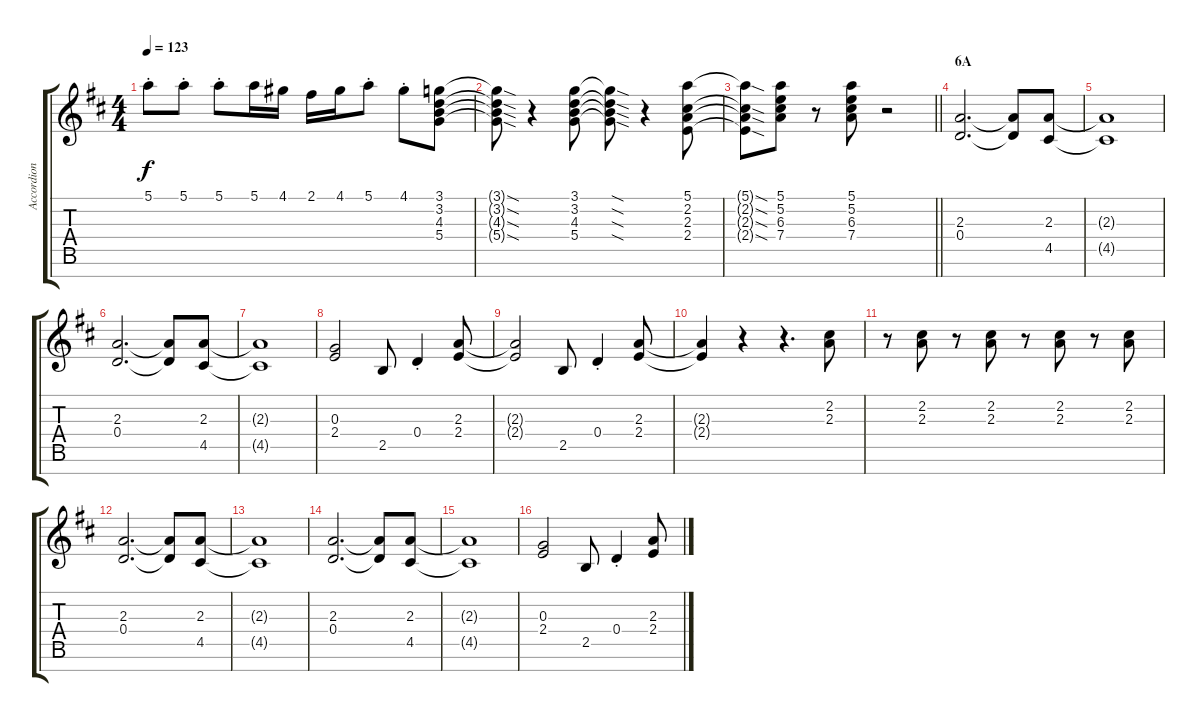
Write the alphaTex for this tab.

\track ("Accordion" "Accordion") {instrument accordion}
\staff {score tabs}
\tuning (E5 B4 G4 D4 A3 E3 B2) {hide}
\ts (4 4)
\tempo 123
\clef g2
\ks d
5.1{st}.8{dy f} 5.1{st}.8 5.1{st}.8 5.1.16 4.1.16 2.1.16 4.1.16 5.1{st}.8 4.1{st}.8 (3.1 3.2 4.3 5.4).8 |
(3.1{sod t} 3.2{sod t} 4.3{sod t} 5.4{sod t}).8 r.4 (3.1 3.2 4.3 5.4).8 (3.1{sod t} 3.2{sod t} 4.3{sod t} 5.4{sod t}).8 r.4 (5.1 2.2 2.3 2.4).8 |
\barLineRight lightlight
(5.1{sod t} 2.2{sod t} 2.3{sod t} 2.4{sod t}).8 (5.1 5.2 6.3 7.4).8 r.8 (5.1 5.2 6.3 7.4).8 r.2 |
\section ("" "6A")
(2.3 0.4).2{d} (2.3{t} 0.4{t}).8 (2.3 4.5).8 |
(2.3{t} 4.5{t}).1 |
(2.3 0.4).2{d} (2.3{t} 0.4{t}).8 (2.3 4.5).8 |
(2.3{t} 4.5{t}).1 |
(0.3 2.4).2 2.5.8 0.4{st}.4 (2.3 2.4).8 |
(2.3{t} 2.4{t}).2 2.5.8 0.4{st}.4 (2.3 2.4).8 |
(2.3{t} 2.4{t}).4 r.4 r.4{d} (2.2 2.3).8 |
r.8 (2.2 2.3).8 r.8 (2.2 2.3).8 r.8 (2.2 2.3).8 r.8 (2.2 2.3).8 |
(2.3 0.4).2{d} (2.3{t} 0.4{t}).8 (2.3 4.5).8 |
(2.3{t} 4.5{t}).1 |
(2.3 0.4).2{d} (2.3{t} 0.4{t}).8 (2.3 4.5).8 |
(2.3{t} 4.5{t}).1 |
(0.3 2.4).2 2.5.8 0.4{st}.4 (2.3 2.4).8
